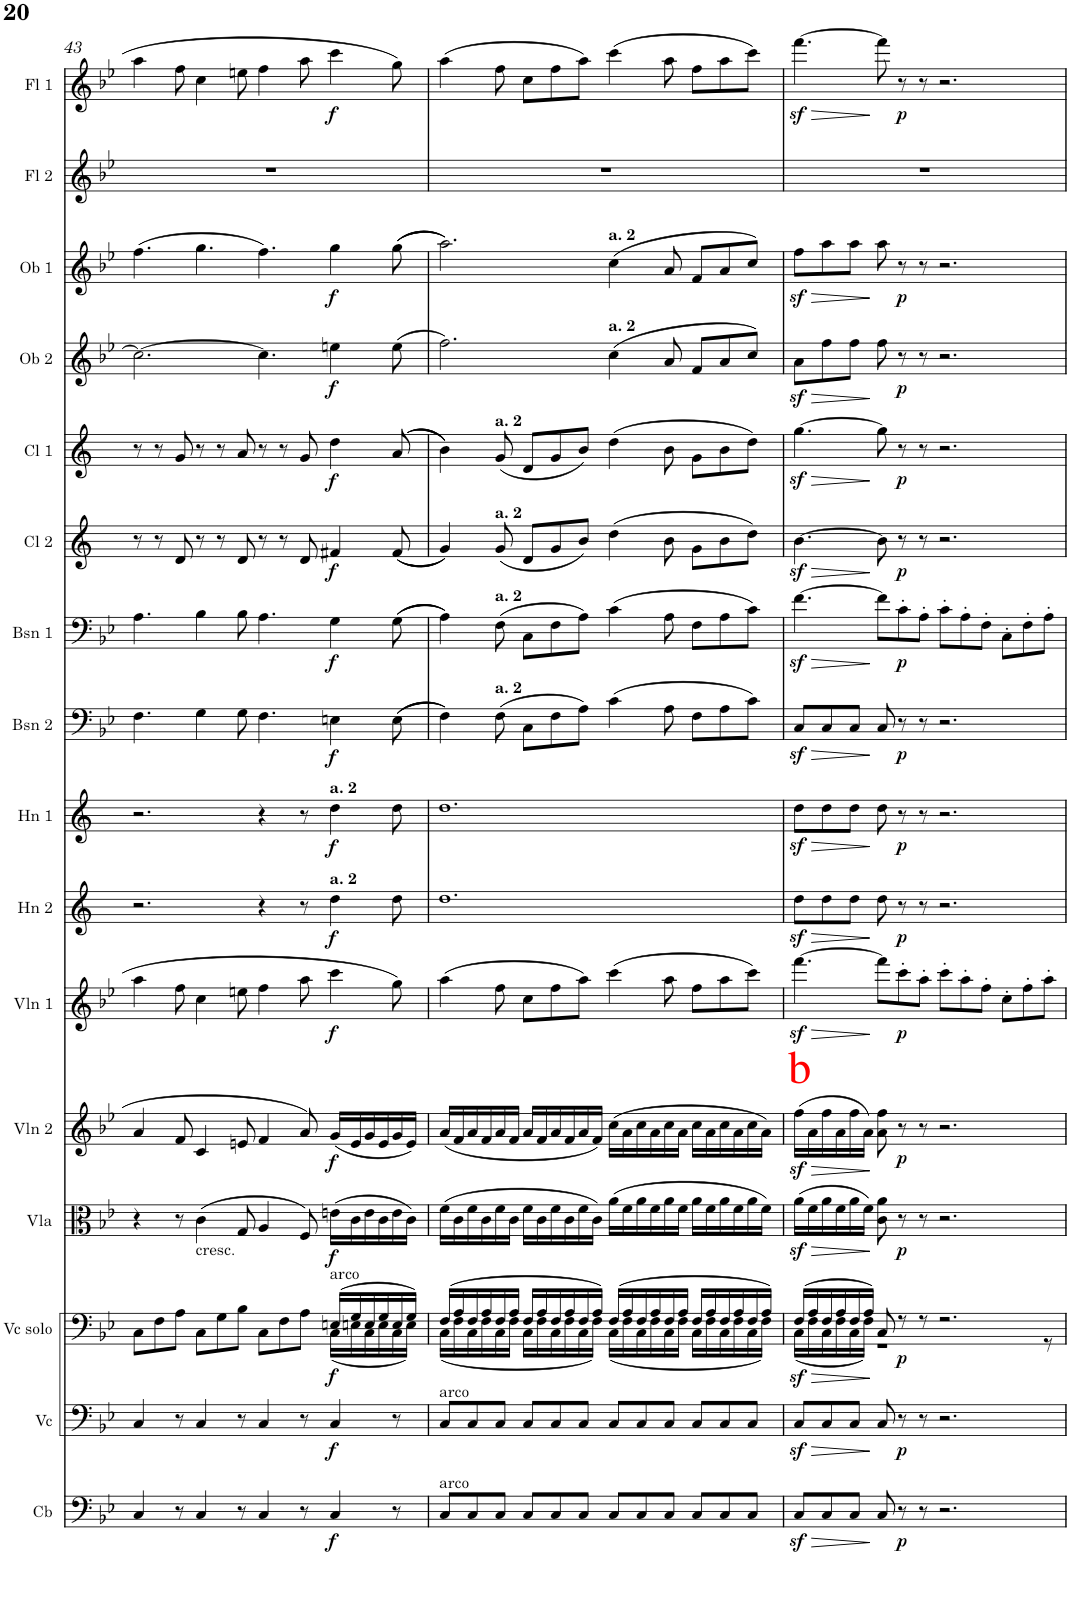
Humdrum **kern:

**kern	**dynam	**kern	**dynam	**kern	**dynam	**kern	**dynam	**kern	**dynam	**kern	**text	**dynam	**kern	**dynam	**kern	**dynam	**kern	**dynam	**kern	**dynam	**kern	**dynam	**kern	**dynam	**kern	**dynam	**kern	**dynam	**kern	**kern	**dynam
*part16	*part16	*part15	*part15	*part14	*part14	*part13	*part13	*part12	*part12	*part11	*part11	*part11	*part10	*part10	*part9	*part9	*part8	*part8	*part7	*part7	*part6	*part6	*part5	*part5	*part4	*part4	*part3	*part3	*part2	*part1	*part1
*staff16	*staff16	*staff15	*staff15	*staff14	*staff14	*staff13	*staff13	*staff12	*staff12	*staff11	*staff11	*staff11	*staff10	*staff10	*staff9	*staff9	*staff8	*staff8	*staff7	*staff7	*staff6	*staff6	*staff5	*staff5	*staff4	*staff4	*staff3	*staff3	*staff2	*staff1	*staff1
*I"Contrabass	*	*I"Violoncello	*	*I"Violoncello solo	*	*I"Viola	*	*I"Violin 2	*	*I"Violin 1	*	*	*I"Bb basso Horn 2	*	*I"Bb basso Horn 1	*	*I"Bassoon 2	*	*I"Bassoon 1	*	*I"Bb Clarinet 2	*	*I"Bb Clarinet 1	*	*I"Oboe 2	*	*I"Oboe 1	*	*I"Flute 2	*I"Flute 1	*
*I'Cb	*	*I'Vc	*	*I'Vc solo	*	*I'Vla	*	*I'Vln 2	*	*I'Vln 1	*	*	*I'Hn 2	*	*I'Hn 1	*	*I'Bsn 2	*	*I'Bsn 1	*	*I'Cl 2	*	*I'Cl 1	*	*I'Ob 2	*	*I'Ob 1	*	*I'Fl 2	*I'Fl 1	*
!!LO:PB:g=z
*clefF4	*	*clefF4	*	*clefF4	*	*clefC3	*	*clefG2	*	*clefG2	*	*	*clefG2	*	*clefG2	*	*clefF4	*	*clefF4	*	*clefG2	*	*clefG2	*	*clefG2	*	*clefG2	*	*clefG2	*clefG2	*
*Trd7c12	*	*	*	*	*	*	*	*	*	*	*	*	*Trd8c14	*	*Trd8c14	*	*	*	*	*	*Trd1c2	*	*Trd1c2	*	*	*	*	*	*	*	*
*k[b-e-]	*	*k[b-e-]	*	*k[b-e-]	*	*k[b-e-]	*	*k[b-e-]	*	*k[b-e-]	*	*	*k[]	*	*k[]	*	*k[b-e-]	*	*k[b-e-]	*	*k[]	*	*k[]	*	*k[b-e-]	*	*k[b-e-]	*	*k[b-e-]	*k[b-e-]	*
*M12/8	*	*M12/8	*	*M12/8	*	*M12/8	*	*M12/8	*	*M12/8	*	*	*M12/8	*	*M12/8	*	*M12/8	*	*M12/8	*	*M12/8	*	*M12/8	*	*M12/8	*	*M12/8	*	*M12/8	*M12/8	*
=43	=43	=43	=43	=43	=43	=43	=43	=43	=43	=43	=43	=43	=43	=43	=43	=43	=43	=43	=43	=43	=43	=43	=43	=43	=43	=43	=43	=43	=43	=43	=43
*	*	*	*	*^	*	*	*	*	*	*	*	*	*	*	*	*	*	*	*	*	*	*	*	*	*	*	*	*	*	*	*
4C/	.	4C/	.	8C\L	8ryy	.	4r	.	4a/	.	4aa\	.	.	2.r	.	2.r	.	4.F\	.	4.A\	.	8r	.	8r	.	2.cc\_	.	(4.ff\	.	1.r	4aa\	.
*	*	*	*	*v	*v	*	*	*	*	*	*	*	*	*	*	*	*	*	*	*	*	*	*	*	*	*	*	*	*	*	*	*
.	.	.	.	8F\	.	.	.	.	.	.	.	.	.	.	.	.	.	.	.	.	8r	.	8r	.	.	.	.	.	.	.	.
8r	.	8r	.	8A\J	.	8r	.	8f/	.	8ff\	.	.	.	.	.	.	.	.	.	.	8d/	.	8g/	.	.	.	.	.	.	8ff\	.
!	!	!	!	!	!	!LO:TX:b:t=cresc.	!	!	!	!	!	!	!	!	!	!	!	!	!	!	!	!	!	!	!	!	!	!	!	!	!
4C/	.	4C/	.	8C\L	.	(4c\	.	4c/	.	4cc\	.	.	.	.	.	.	4G\	.	4B-\	.	8r	.	8r	.	.	.	4.gg\	.	.	4cc\	.
.	.	.	.	8G\	.	.	.	.	.	.	.	.	.	.	.	.	.	.	.	.	8r	.	8r	.	.	.	.	.	.	.	.
8r	.	8r	.	8B-\J	.	8G/	.	8en/	.	8een\	.	.	.	.	.	.	8G\	.	8B-\	.	8d/	.	8a/	.	.	.	.	.	.	8een\	.
4C/	.	4C/	.	8C\L	.	4A/	.	4f/	.	4ff\	.	.	4r	.	4r	.	4.F\	.	4.A\	.	8r	.	8r	.	4.cc\]	.	4.ff\)	.	.	4ff\	.
.	.	.	.	8F\	.	.	.	.	.	.	.	.	.	.	.	.	.	.	.	.	8r	.	8r	.	.	.	.	.	.	.	.
8r	.	8r	.	8A\J	.	8F/)	.	8a/	.	8aa\	.	.	8r	.	8r	.	.	.	.	.	8d/	.	8g/	.	.	.	.	.	.	8aa\	.
*	*	*	*	*^	*	*	*	*	*	*	*	*	*	*	*	*	*	*	*	*	*	*	*	*	*	*	*	*	*	*	*
!	!	!	!	!	!	!	!	!	!	!	!	!	!	!	!	!LO:TX:a:B:t=a. 2	!	!	!	!	!	!	!	!	!	!	!	!	!	!	!	!
!	!	!	!	!	!	!	!	!	!	!	!	!	!	!LO:TX:a:B:t=a. 2	!	!	!	!	!	!	!	!	!	!	!	!	!	!	!	!	!	!
!	!	!	!	!LO:TX:a:t=arco	!	!	!	!	!	!	!	!	!	!	!	!	!	!	!	!	!	!	!	!	!	!	!	!	!	!	!	!
!	!LO:DY:b	!	!LO:DY:b	!	!	!LO:DY:b	!	!LO:DY:b	!	!LO:DY:b	!	!	!LO:DY:b	!	!LO:DY:b	!	!LO:DY:b	!	!LO:DY:b	!	!LO:DY:b	!	!LO:DY:b	!	!LO:DY:b	!	!LO:DY:b	!	!LO:DY:b	!	!	!LO:DY:b
4C/	f	4C/	f	(16En/LL	(16C\LL	f	(16en\LL	f	(16g/LL	f	4ccc\	.	f	4dd\	f	4dd\	f	4En\	f	4G\	f	4f#X/	f	4dd\	f	4een\	f	4gg\	f	.	4ccc\	f
.	.	.	.	16G/	16En\	.	16c\	.	16e/	.	.	.	.	.	.	.	.	.	.	.	.	.	.	.	.	.	.	.	.	.	.	.
.	.	.	.	16E/	16C\	.	16e\	.	16g/	.	.	.	.	.	.	.	.	.	.	.	.	.	.	.	.	.	.	.	.	.	.	.
.	.	.	.	16G/	16E\	.	16c\	.	16e/	.	.	.	.	.	.	.	.	.	.	.	.	.	.	.	.	.	.	.	.	.	.	.
8r	.	8r	.	16E/	16C\	.	16e\	.	16g/	.	8gg\	.	.	8dd\	.	8dd\	.	((8E\	.	((8G\	.	((8f#/	.	((8a/	.	(8ee\	.	((8gg\	.	.	8gg\	.
.	.	.	.	16G/JJ)	16E\JJ)	.	16c\JJ)	.	16e/JJ)	.	.	.	.	.	.	.	.	.	.	.	.	.	.	.	.	.	.	.	.	.	.	.
=44	=44	=44	=44	=44	=44	=44	=44	=44	=44	=44	=44	=44	=44	=44	=44	=44	=44	=44	=44	=44	=44	=44	=44	=44	=44	=44	=44	=44	=44	=44	=44	=44
!	!	!LO:TX:a:t=arco	!	!	!	!	!	!	!	!	!	!	!	!	!	!	!	!	!	!	!	!	!	!	!	!	!	!	!	!	!	!
!LO:TX:a:t=arco	!	!	!	!	!	!	!	!	!	!	!	!	!	!	!	!	!	!	!	!	!	!	!	!	!	!	!	!	!	!	!	!
8C/L	.	8C/L	.	(16F/LL	(16C\LL	.	(16f\LL	.	(16a/LL	.	(4aa\	.	.	1.dd	.	1.dd	.	4F\))	.	4A\))	.	4g/))	.	4b\))	.	2.ff\)	.	2.aa\))	.	1.r	(4aa\	.
.	.	.	.	16A/	16F\	.	16c\	.	16f/	.	.	.	.	.	.	.	.	.	.	.	.	.	.	.	.	.	.	.	.	.	.	.
8C/	.	8C/	.	16F/	16C\	.	16f\	.	16a/	.	.	.	.	.	.	.	.	.	.	.	.	.	.	.	.	.	.	.	.	.	.	.
.	.	.	.	16A/	16F\	.	16c\	.	16f/	.	.	.	.	.	.	.	.	.	.	.	.	.	.	.	.	.	.	.	.	.	.	.
!	!	!	!	!	!	!	!	!	!	!	!	!	!	!	!	!	!	!	!	!	!	!	!	!LO:TX:a:B:t=a. 2	!	!	!	!	!	!	!	!
!	!	!	!	!	!	!	!	!	!	!	!	!	!	!	!	!	!	!	!	!	!	!LO:TX:a:B:t=a. 2	!	!	!	!	!	!	!	!	!	!
!	!	!	!	!	!	!	!	!	!	!	!	!	!	!	!	!	!	!	!	!LO:TX:a:B:t=a. 2	!	!	!	!	!	!	!	!	!	!	!	!
!	!	!	!	!	!	!	!	!	!	!	!	!	!	!	!	!	!	!LO:TX:a:B:t=a. 2	!	!	!	!	!	!	!	!	!	!	!	!	!	!
8C/J	.	8C/J	.	16F/	16C\	.	16f\	.	16a/	.	8ff\	.	.	.	.	.	.	(8F\	.	(8F\	.	(8g/	.	(8g/	.	.	.	.	.	.	8ff\	.
.	.	.	.	16A/JJ	16F\JJ	.	16c\JJ	.	16f/JJ	.	.	.	.	.	.	.	.	.	.	.	.	.	.	.	.	.	.	.	.	.	.	.
8C/L	.	8C/L	.	16F/LL	16C\LL	.	16f\LL	.	16a/LL	.	8cc\L	.	.	.	.	.	.	8C\L	.	8C\L	.	8d/L	.	8d/L	.	.	.	.	.	.	8cc\L	.
.	.	.	.	16A/	16F\	.	16c\	.	16f/	.	.	.	.	.	.	.	.	.	.	.	.	.	.	.	.	.	.	.	.	.	.	.
8C/	.	8C/	.	16F/	16C\	.	16f\	.	16a/	.	8ff\	.	.	.	.	.	.	8F\	.	8F\	.	8g/	.	8g/	.	.	.	.	.	.	8ff\	.
.	.	.	.	16A/	16F\	.	16c\	.	16f/	.	.	.	.	.	.	.	.	.	.	.	.	.	.	.	.	.	.	.	.	.	.	.
8C/J	.	8C/J	.	16F/	16C\	.	16f\	.	16a/	.	8aa\J)	.	.	.	.	.	.	8A\J)	.	8A\J)	.	8b/J)	.	8b/J)	.	.	.	.	.	.	8aa\J)	.
.	.	.	.	16A/JJ)	16F\JJ)	.	16c\JJ)	.	16f/JJ)	.	.	.	.	.	.	.	.	.	.	.	.	.	.	.	.	.	.	.	.	.	.	.
!	!	!	!	!	!	!	!	!	!	!	!	!	!	!	!	!	!	!	!	!	!	!	!	!	!	!	!	!LO:TX:a:B:t=a. 2	!	!	!	!
!	!	!	!	!	!	!	!	!	!	!	!	!	!	!	!	!	!	!	!	!	!	!	!	!	!	!LO:TX:a:B:t=a. 2	!	!	!	!	!	!
8C/L	.	8C/L	.	(16F/LL	(16C\LL	.	(16a\LL	.	(16cc\LL	.	(4ccc\	.	.	.	.	.	.	(4c\	.	(4c\	.	(4dd\	.	(4dd\	.	(4cc\	.	(4cc\	.	.	(4ccc\	.
.	.	.	.	16A/	16F\	.	16f\	.	16a\	.	.	.	.	.	.	.	.	.	.	.	.	.	.	.	.	.	.	.	.	.	.	.
8C/	.	8C/	.	16F/	16C\	.	16a\	.	16cc\	.	.	.	.	.	.	.	.	.	.	.	.	.	.	.	.	.	.	.	.	.	.	.
.	.	.	.	16A/	16F\	.	16f\	.	16a\	.	.	.	.	.	.	.	.	.	.	.	.	.	.	.	.	.	.	.	.	.	.	.
8C/J	.	8C/J	.	16F/	16C\	.	16a\	.	16cc\	.	8aa\	.	.	.	.	.	.	8A\	.	8A\	.	8b\	.	8b\	.	8a/	.	8a/	.	.	8aa\	.
.	.	.	.	16A/JJ	16F\JJ	.	16f\JJ	.	16a\JJ	.	.	.	.	.	.	.	.	.	.	.	.	.	.	.	.	.	.	.	.	.	.	.
8C/L	.	8C/L	.	16F/LL	16C\LL	.	16a\LL	.	16cc\LL	.	8ff\L	.	.	.	.	.	.	8F\L	.	8F\L	.	8g\L	.	8g\L	.	8f/L	.	8f/L	.	.	8ff\L	.
.	.	.	.	16A/	16F\	.	16f\	.	16a\	.	.	.	.	.	.	.	.	.	.	.	.	.	.	.	.	.	.	.	.	.	.	.
8C/	.	8C/	.	16F/	16C\	.	16a\	.	16cc\	.	8aa\	.	.	.	.	.	.	8A\	.	8A\	.	8b\	.	8b\	.	8a/	.	8a/	.	.	8aa\	.
.	.	.	.	16A/	16F\	.	16f\	.	16a\	.	.	.	.	.	.	.	.	.	.	.	.	.	.	.	.	.	.	.	.	.	.	.
8C/J	.	8C/J	.	16F/	16C\	.	16a\	.	16cc\	.	8ccc\J)	.	.	.	.	.	.	8c\J)	.	8c\J)	.	8dd\J)	.	8dd\J)	.	8cc/J)	.	8cc/J)	.	.	8ccc\J)	.
.	.	.	.	16A/JJ)	16F\JJ)	.	16f\JJ)	.	16a\JJ)	.	.	.	.	.	.	.	.	.	.	.	.	.	.	.	.	.	.	.	.	.	.	.
=45	=45	=45	=45	=45	=45	=45	=45	=45	=45	=45	=45	=45	=45	=45	=45	=45	=45	=45	=45	=45	=45	=45	=45	=45	=45	=45	=45	=45	=45	=45	=45	=45
!	!LO:HP:b	!	!LO:HP:b	!	!	!LO:HP:b	!	!LO:HP:b	!	!LO:HP:b	!	!LO:LY:b:color=#FF0000	!LO:HP:b	!	!LO:HP:b	!	!LO:HP:b	!	!LO:HP:b	!	!LO:HP:b	!	!LO:HP:b	!	!LO:HP:b	!	!LO:HP:b	!	!LO:HP:b	!	!	!LO:HP:b
!	!	!	!	!	!	!LO:DY:n=1:b	!	!	!	!	!	!	!	!	!	!	!	!	!	!	!	!	!	!	!	!	!	!	!	!	!	!
8Cz</L	>	8Cz</L	>	(16F/LL	(16C\LL	> sf	(16az<\LL	>	(16ffz<\LL	>	[4.fffz<\	b	>	8ddz<\L	>	8ddz<\L	>	8Cz</L	>	[4.fz<\	>	[4.bz<\	>	[4.ggz<\	>	8az<\L	>	8ffz<\L	>	1.r	[4.fffz<\	>
.	.	.	.	16A/	16F\	.	16f\	.	16a\	.	.	.	.	.	.	.	.	.	.	.	.	.	.	.	.	.	.	.	.	.	.	.
8C/	.	8C/	.	16F/	16C\	.	16a\	.	16ff\	.	.	.	.	8dd\	.	8dd\	.	8C/	.	.	.	.	.	.	.	8ff\	.	8aa\	.	.	.	.
.	.	.	.	16A/	16F\	.	16f\	.	16a\	.	.	.	.	.	.	.	.	.	.	.	.	.	.	.	.	.	.	.	.	.	.	.
8C/J	.	8C/J	.	16F/	16C\	.	16a\	.	16ff\	.	.	.	.	8dd\J	.	8dd\J	.	8C/J	.	.	.	.	.	.	.	8ff\J	.	8aa\J	.	.	.	.
.	.	.	.	16A/JJ)	16F\JJ)	.	16f\JJ)	.	16a\JJ)	.	.	.	.	.	.	.	.	.	.	.	.	.	.	.	.	.	.	.	.	.	.	.
8C/	]	8C/	]	8C/	1r	]	8c\ 8a\	]	8a\ 8ff\	]	8fff\L]	.	]	8dd\	]	8dd\	]	8C/	]	8f\L]	]	8b\]	]	8gg\]	]	8ff\	]	8aa\	]	.	8fff\]	]
!	!LO:DY:b	!	!LO:DY:b	!	!	!LO:DY:n=2:b	!	!LO:DY:b	!	!LO:DY:b	!	!	!LO:DY:b	!	!LO:DY:b	!	!LO:DY:b	!	!LO:DY:b	!	!LO:DY:b	!	!LO:DY:b	!	!LO:DY:b	!	!LO:DY:b	!	!LO:DY:b	!	!	!LO:DY:b
8r	p	8r	p	8r	.	p	8r	p	8r	p	8ccc'\	.	p	8r	p	8r	p	8r	p	8c'\	p	8r	p	8r	p	8r	p	8r	p	.	8r	p
8r	.	8r	.	8r	.	.	8r	.	8r	.	8aa'\J	.	.	8r	.	8r	.	8r	.	8A'\J	.	8r	.	8r	.	8r	.	8r	.	.	8r	.
2.r	.	2.r	.	2.r	.	.	2.r	.	2.r	.	8ccc'\L	.	.	2.r	.	2.r	.	2.r	.	8c'\L	.	2.r	.	2.r	.	2.r	.	2.r	.	.	2.r	.
.	.	.	.	.	.	.	.	.	.	.	8aa'\	.	.	.	.	.	.	.	.	8A'\	.	.	.	.	.	.	.	.	.	.	.	.
.	.	.	.	.	.	.	.	.	.	.	8ff'\J	.	.	.	.	.	.	.	.	8F'\J	.	.	.	.	.	.	.	.	.	.	.	.
.	.	.	.	.	.	.	.	.	.	.	8cc'\L	.	.	.	.	.	.	.	.	8C'\L	.	.	.	.	.	.	.	.	.	.	.	.
.	.	.	.	.	.	.	.	.	.	.	8ff'\	.	.	.	.	.	.	.	.	8F'\	.	.	.	.	.	.	.	.	.	.	.	.
.	.	.	.	.	8r	.	.	.	.	.	8aa'\J	.	.	.	.	.	.	.	.	8A'\J	.	.	.	.	.	.	.	.	.	.	.	.
*	*	*	*	*v	*v	*	*	*	*	*	*	*	*	*	*	*	*	*	*	*	*	*	*	*	*	*	*	*	*	*	*	*
=	=	=	=	=	=	=	=	=	=	=	=	=	=	=	=	=	=	=	=	=	=	=	=	=	=	=	=	=	=	=	=
*-	*-	*-	*-	*-	*-	*-	*-	*-	*-	*-	*-	*-	*-	*-	*-	*-	*-	*-	*-	*-	*-	*-	*-	*-	*-	*-	*-	*-	*-	*-	*-
